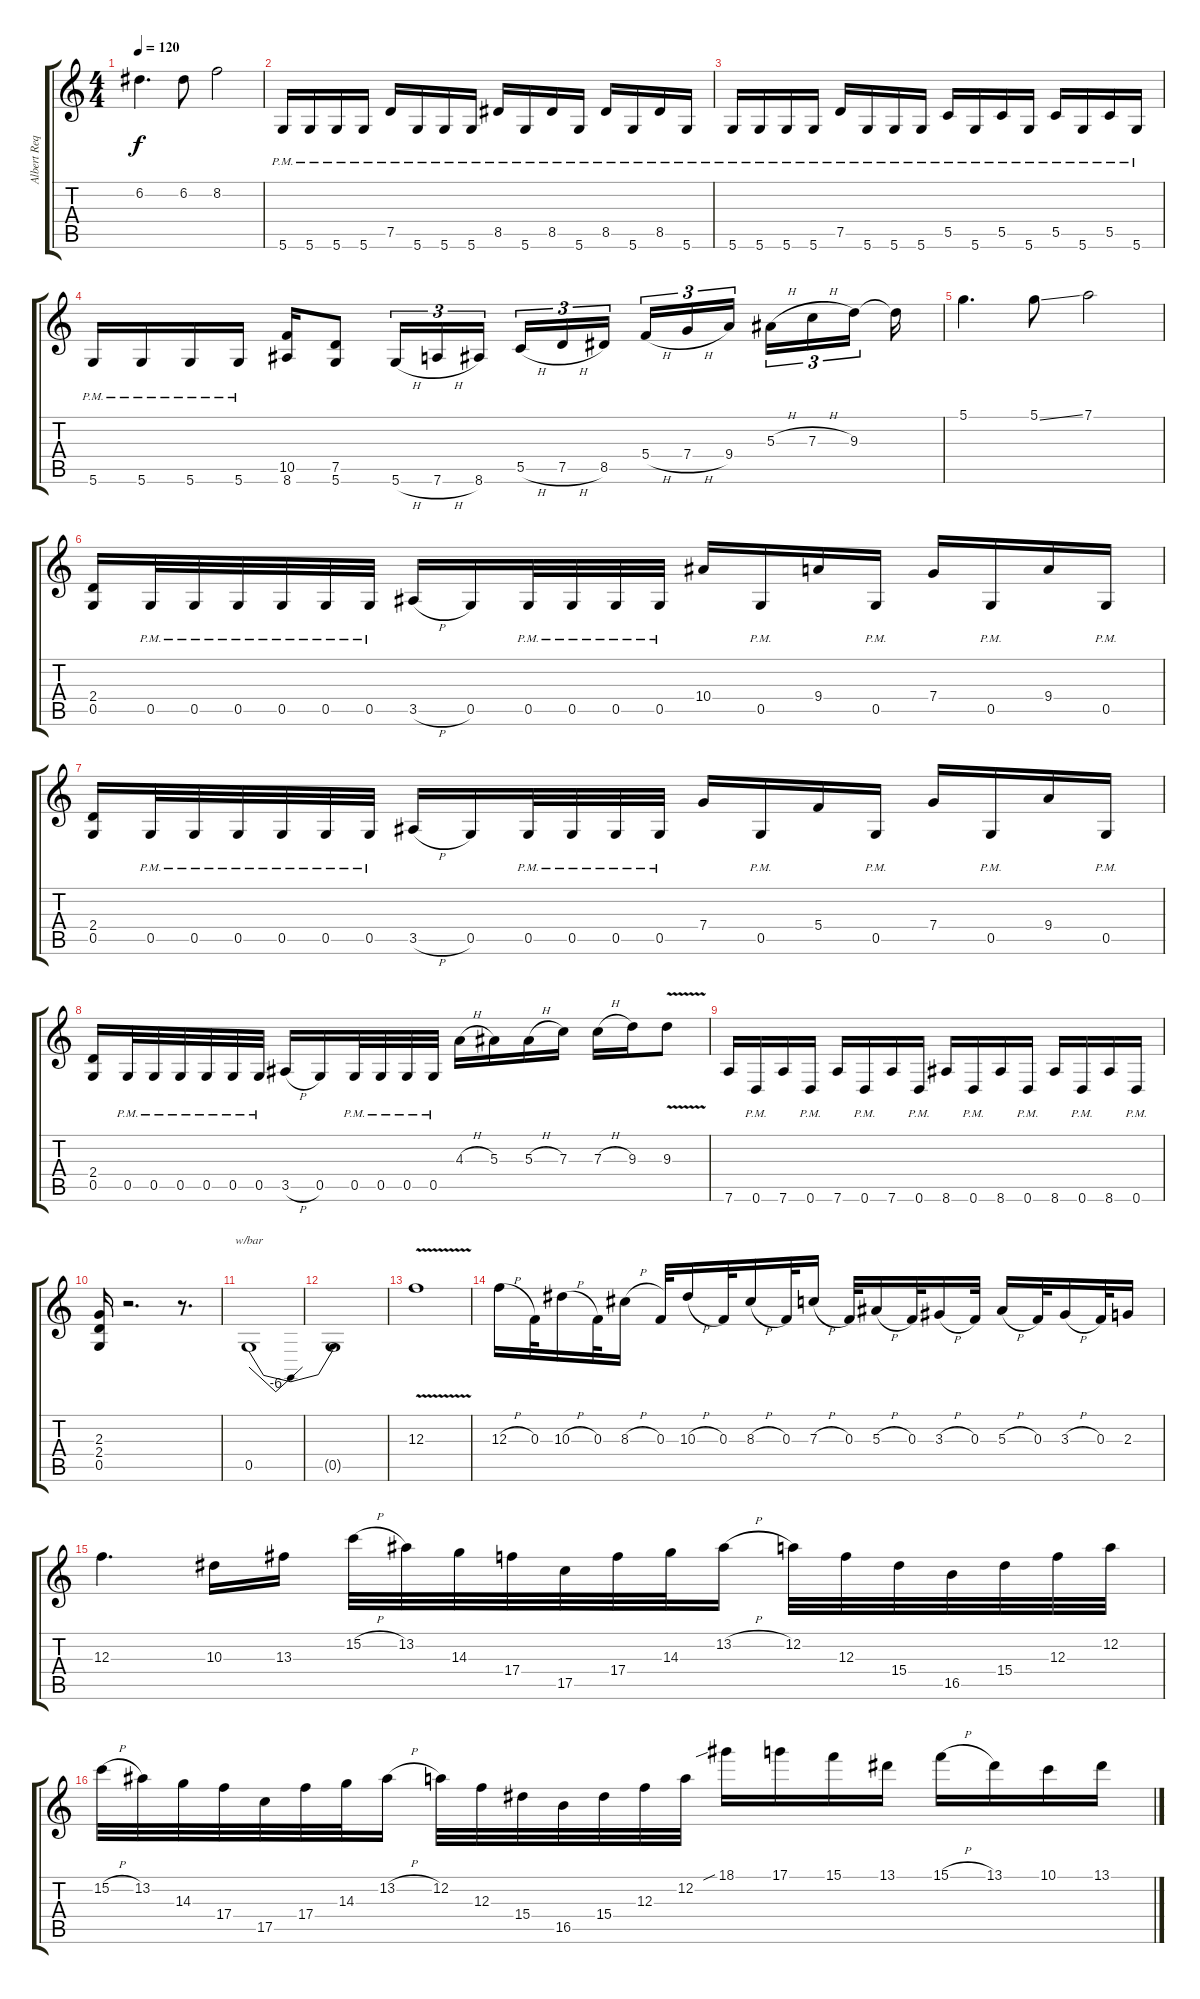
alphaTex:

\track ("Albert Requena" "Albert Req") {instrument distortionguitar}
\staff {score tabs}
\tuning (D4 A3 F3 C3 G2 D2) {hide}
\ts (4 4)
\tempo 120
\clef g2
\ks c
6.2.4{d dy f} 6.2.8 8.2.2 |
5.6{pm}.16 5.6{pm}.16 5.6{pm}.16 5.6{pm}.16 7.5{pm}.16 5.6{pm}.16 5.6{pm}.16 5.6{pm}.16 8.5{pm}.16 5.6{pm}.16 8.5{pm}.16 5.6{pm}.16 8.5{pm}.16 5.6{pm}.16 8.5{pm}.16 5.6{pm}.16 |
5.6{pm}.16 5.6{pm}.16 5.6{pm}.16 5.6{pm}.16 7.5{pm}.16 5.6{pm}.16 5.6{pm}.16 5.6{pm}.16 5.5{pm}.16 5.6{pm}.16 5.5{pm}.16 5.6{pm}.16 5.5{pm}.16 5.6{pm}.16 5.5{pm}.16 5.6{pm}.16 |
5.6{pm}.16 5.6{pm}.16 5.6{pm}.16 5.6{pm}.16 (10.5 8.6).16 (7.5 5.6).8 5.6{h}.16{tu (3 2)} 7.6{h}.16{tu (3 2)} 8.6.16{tu (3 2) beam splitsecondary} 5.5{h}.16{tu (3 2)} 7.5{h}.16{tu (3 2)} 8.5.16{tu (3 2) beam splitsecondary} 5.4{h}.16{tu (3 2)} 7.4{h}.16{tu (3 2)} 9.4.16{tu (3 2) beam splitsecondary} 5.3{h}.16{tu (3 2)} 7.3{h}.16{tu (3 2)} 9.3.16{tu (3 2) beam splitsecondary} 9.3{t}.16 |
5.1.4{d} 5.1{ss}.8 7.1.2 |
(2.4 0.5).16 0.5{pm}.32 0.5{pm}.32 0.5{pm}.32 0.5{pm}.32 0.5{pm}.32 0.5{pm}.32 3.5{h}.16 0.5.16 0.5{pm}.32 0.5{pm}.32 0.5{pm}.32 0.5{pm}.32 10.4.16 0.5{pm}.16 9.4.16 0.5{pm}.16 7.4.16 0.5{pm}.16 9.4.16 0.5{pm}.16 |
(2.4 0.5).16 0.5{pm}.32 0.5{pm}.32 0.5{pm}.32 0.5{pm}.32 0.5{pm}.32 0.5{pm}.32 3.5{h}.16 0.5.16 0.5{pm}.32 0.5{pm}.32 0.5{pm}.32 0.5{pm}.32 7.4.16 0.5{pm}.16 5.4.16 0.5{pm}.16 7.4.16 0.5{pm}.16 9.4.16 0.5{pm}.16 |
(2.4 0.5).16 0.5{pm}.32 0.5{pm}.32 0.5{pm}.32 0.5{pm}.32 0.5{pm}.32 0.5{pm}.32 3.5{h}.16 0.5.16 0.5{pm}.32 0.5{pm}.32 0.5{pm}.32 0.5{pm}.32 4.3{h}.16 5.3.16 5.3{h}.16 7.3.16 7.3{h}.16 9.3.16 9.3{v}.8 |
7.6.16 0.6{pm}.16 7.6.16 0.6{pm}.16 7.6.16 0.6{pm}.16 7.6.16 0.6{pm}.16 8.6.16 0.6{pm}.16 8.6.16 0.6{pm}.16 8.6.16 0.6{pm}.16 8.6.16 0.6{pm}.16 |
(2.3 2.4 0.5).16 r.2{d} r.8{d} |
0.5.1{tbe (dip default 0 0 30 -24 60 0)} |
0.5{t}.1 |
12.3{v}.1 |
12.3{h}.16 0.3.32 10.3{h}.16 0.3.32 8.3{h}.16 0.3.32 10.3{h}.16 0.3.32 8.3{h}.16 0.3.32 7.3{h}.16 0.3.32 5.3{h}.16 0.3.32 3.3{h}.16 0.3.32 5.3{h}.16 0.3.32 3.3{h}.16 0.3.32 2.3.16 |
12.3.4{d} 10.3.16 13.3.16 15.2{h}.32 13.2.32 14.3.32 17.4.32 17.5.32 17.4.32 14.3.32 13.2{h}.16 12.2.32 12.3.32 15.4.32 16.5.32 15.4.32 12.3.32 12.2.32 |
15.2{h}.32 13.2.32 14.3.32 17.4.32 17.5.32 17.4.32 14.3.32 13.2{h}.16 12.2.32 12.3.32 15.4.32 16.5.32 15.4.32 12.3.32 12.2.32 18.1{sib}.16 17.1.16 15.1.16 13.1.16 15.1{h}.16 13.1.16 10.1.16 13.1.16
